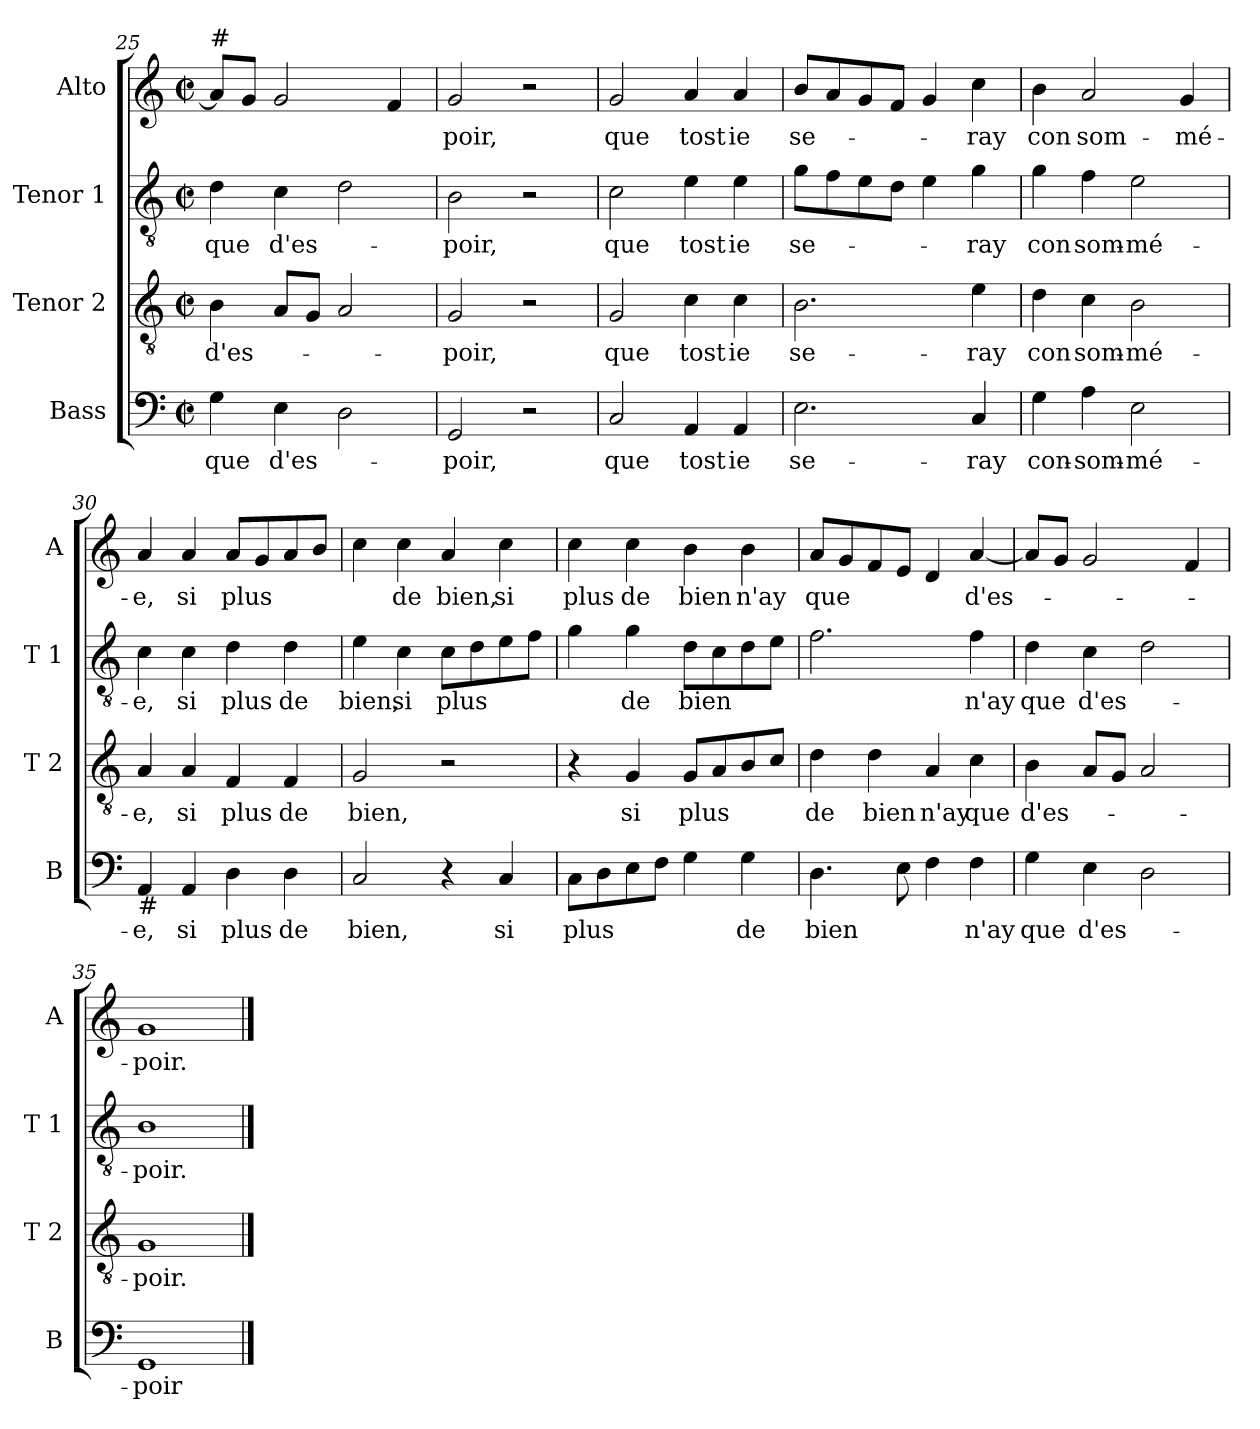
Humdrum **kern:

**kern	**text	**kern	**text	**kern	**text	**kern	**text
*part4	*part4	*part3	*part3	*part2	*part2	*part1	*part1
*staff4	*staff4	*staff3	*staff3	*staff2	*staff2	*staff1	*staff1
*I"Bass	*	*I"Tenor 2	*	*I"Tenor 1	*	*I"Alto	*
*I'B	*	*I'T 2	*	*I'T 1	*	*I'A	*
*clefF4	*	*clefGv2	*	*clefGv2	*	*clefG2	*
*k[]	*	*k[]	*	*k[]	*	*k[]	*
*C:	*	*C:	*	*C:	*	*C:	*
*M2/2	*	*M2/2	*	*M2/2	*	*M2/2	*
*met(c|)	*	*met(c|)	*	*met(c|)	*	*met(c|)	*
=25	=25	=25	=25	=25	=25	=25	=25
!	!	!	!	!	!	!LO:TX:a:t=#	!
!	!LO:LY:b	!	!LO:LY:b	!	!LO:LY:b	!	!
4G\	que	4B\	d'es-	4d\	que	8a/L]	.
.	.	.	.	.	.	8g/J	.
!	!LO:LY:b	!	!	!	!LO:LY:b	!	!
4E\	d'es-	8A/L	.	4c\	d'es-	2g/	.
.	.	8G/J	.	.	.	.	.
2D\	.	2A/	.	2d\	.	.	.
.	.	.	.	.	.	4f/	.
!!LO:PB:g=z
=26	=26	=26	=26	=26	=26	=26	=26
!	!LO:LY:b	!	!LO:LY:b	!	!LO:LY:b	!	!LO:LY:b
2GG/	-poir,	2G/	-poir,	2B\	-poir,	2g/	-poir,
2r	.	2r	.	2r	.	2r	.
=27	=27	=27	=27	=27	=27	=27	=27
!	!LO:LY:b	!	!LO:LY:b	!	!LO:LY:b	!	!LO:LY:b
2C/	que	2G/	que	2c\	que	2g/	que
!	!LO:LY:b	!	!LO:LY:b	!	!LO:LY:b	!	!LO:LY:b
4AA/	tost	4c\	tost	4e\	tost	4a/	tost
!	!LO:LY:b	!	!LO:LY:b	!	!LO:LY:b	!	!LO:LY:b
4AA/	ie	4c\	ie	4e\	ie	4a/	ie
=28	=28	=28	=28	=28	=28	=28	=28
!	!LO:LY:b	!	!LO:LY:b	!	!LO:LY:b	!	!LO:LY:b
2.E\	se-	2.B\	se-	8g\L	se-	8b/L	se-
.	.	.	.	8f\	.	8a/	.
.	.	.	.	8e\	.	8g/	.
.	.	.	.	8d\J	.	8f/J	.
.	.	.	.	4e\	.	4g/	.
!	!LO:LY:b	!	!LO:LY:b	!	!LO:LY:b	!	!LO:LY:b
4C/	-ray	4e\	-ray	4g\	-ray	4cc\	-ray
=29	=29	=29	=29	=29	=29	=29	=29
!	!LO:LY:b	!	!LO:LY:b	!	!LO:LY:b	!	!LO:LY:b
4G\	con-	4d\	con	4g\	con	4b\	con
!	!LO:LY:b	!	!LO:LY:b	!	!LO:LY:b	!	!LO:LY:b
4A\	-som-	4c\	som-	4f\	som-	2a/	som-
!	!LO:LY:b	!	!LO:LY:b	!	!LO:LY:b	!	!
2E\	-mé-	2B\	-mé-	2e\	-mé-	.	.
!	!	!	!	!	!	!	!LO:LY:b
.	.	.	.	.	.	4g/	-mé-
=30	=30	=30	=30	=30	=30	=30	=30
!LO:TX:b:t=#	!	!	!	!	!	!	!
!	!LO:LY:b	!	!LO:LY:b	!	!LO:LY:b	!	!LO:LY:b
4AA/	-e,	4A/	-e,	4c\	-e,	4a/	-e,
!	!LO:LY:b	!	!LO:LY:b	!	!LO:LY:b	!	!LO:LY:b
4AA/	si	4A/	si	4c\	si	4a/	si
!	!LO:LY:b	!	!LO:LY:b	!	!LO:LY:b	!	!LO:LY:b
4D\	plus	4F/	plus	4d\	plus	8a/L	plus
.	.	.	.	.	.	8g/	.
!	!LO:LY:b	!	!LO:LY:b	!	!LO:LY:b	!	!
4D\	de	4F/	de	4d\	de	8a/	.
.	.	.	.	.	.	8b/J	.
!!LO:LB:g=z
=31	=31	=31	=31	=31	=31	=31	=31
!	!LO:LY:b	!	!LO:LY:b	!	!LO:LY:b	!	!
2C/	bien,	2G/	bien,	4e\	bien,	4cc\	.
!	!	!	!	!	!LO:LY:b	!	!LO:LY:b
.	.	.	.	4c\	si	4cc\	de
!	!	!	!	!	!LO:LY:b	!	!LO:LY:b
4r	.	2r	.	8c\L	plus	4a/	bien,
.	.	.	.	8d\	.	.	.
!	!LO:LY:b	!	!	!	!	!	!LO:LY:b
4C/	si	.	.	8e\	.	4cc\	si
.	.	.	.	8f\J	.	.	.
=32	=32	=32	=32	=32	=32	=32	=32
!	!LO:LY:b	!	!	!	!	!	!LO:LY:b
8C\L	plus	4r	.	4g\	.	4cc\	plus
8D\	.	.	.	.	.	.	.
!	!	!	!LO:LY:b	!	!LO:LY:b	!	!LO:LY:b
8E\	.	4G/	si	4g\	de	4cc\	de
8F\J	.	.	.	.	.	.	.
!	!	!	!LO:LY:b	!	!LO:LY:b	!	!LO:LY:b
4G\	.	8G/L	plus	8d\L	bien	4b\	bien
.	.	8A/	.	8c\	.	.	.
!	!LO:LY:b	!	!	!	!	!	!LO:LY:b
4G\	de	8B/	.	8d\	.	4b\	n'ay
.	.	8c/J	.	8e\J	.	.	.
=33	=33	=33	=33	=33	=33	=33	=33
!	!LO:LY:b	!	!LO:LY:b	!	!	!	!LO:LY:b
4.D\	bien	4d\	de	2.f\	.	8a/L	que
.	.	.	.	.	.	8g/	.
!	!	!	!LO:LY:b	!	!	!	!
.	.	4d\	bien	.	.	8f/	.
8E\	.	.	.	.	.	8e/J	.
!	!	!	!LO:LY:b	!	!	!	!
4F\	.	4A/	n'ay	.	.	4d/	.
!	!LO:LY:b	!	!LO:LY:b	!	!LO:LY:b	!	!LO:LY:b
4F\	n'ay	4c\	que	4f\	n'ay	[4a/	d'es-
=34	=34	=34	=34	=34	=34	=34	=34
!	!LO:LY:b	!	!LO:LY:b	!	!LO:LY:b	!	!
4G\	que	4B\	d'es-	4d\	que	8a/L]	.
.	.	.	.	.	.	8g/J	.
!	!LO:LY:b	!	!	!	!LO:LY:b	!	!
4E\	d'es-	8A/L	.	4c\	d'es-	2g/	.
.	.	8G/J	.	.	.	.	.
2D\	.	2A/	.	2d\	.	.	.
.	.	.	.	.	.	4f/	.
=35	=35	=35	=35	=35	=35	=35	=35
!	!LO:LY:b	!	!LO:LY:b	!	!LO:LY:b	!	!LO:LY:b
1GG	-poir	1G	-poir.	1B	-poir.	1g	-poir.
==	==	==	==	==	==	==	==
*-	*-	*-	*-	*-	*-	*-	*-
